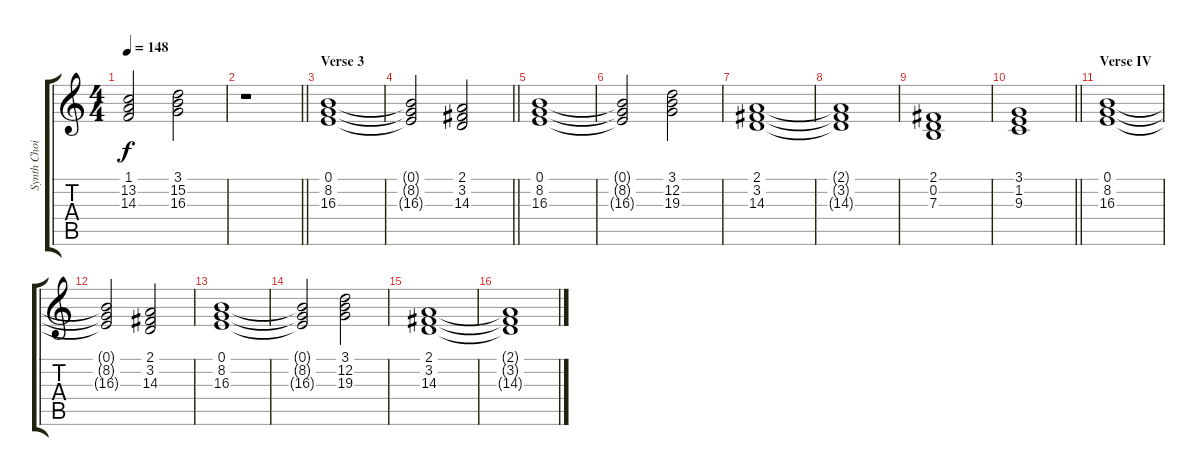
\track ("Synth Choir (Tuomas)" "Synth Choi") {instrument choiraahs}
\staff {score tabs}
\tuning (E4 B3 G3 D3 A2 E2) {hide}
\ts (4 4)
\tempo 148
\clef g2
\ks c
(1.1 13.2 14.3).2{dy f} (3.1 15.2 16.3).2 |
\barLineRight lightlight
r.1 |
\section ("" "Verse 3")
(0.1 8.2 16.3).1 |
\barLineRight lightlight
(0.1{t} 8.2{t} 16.3{t}).2 (2.1 3.2 14.3).2 |
(0.1 8.2 16.3).1 |
(0.1{t} 8.2{t} 16.3{t}).2 (3.1 12.2 19.3).2 |
(2.1 3.2 14.3).1 |
(2.1{t} 3.2{t} 14.3{t}).1 |
(2.1 0.2 7.3).1 |
\barLineRight lightlight
(3.1 1.2 9.3).1 |
\section ("" "Verse IV")
(0.1 8.2 16.3).1 |
(0.1{t} 8.2{t} 16.3{t}).2 (2.1 3.2 14.3).2 |
(0.1 8.2 16.3).1 |
(0.1{t} 8.2{t} 16.3{t}).2 (3.1 12.2 19.3).2 |
(2.1 3.2 14.3).1 |
(2.1{t} 3.2{t} 14.3{t}).1
